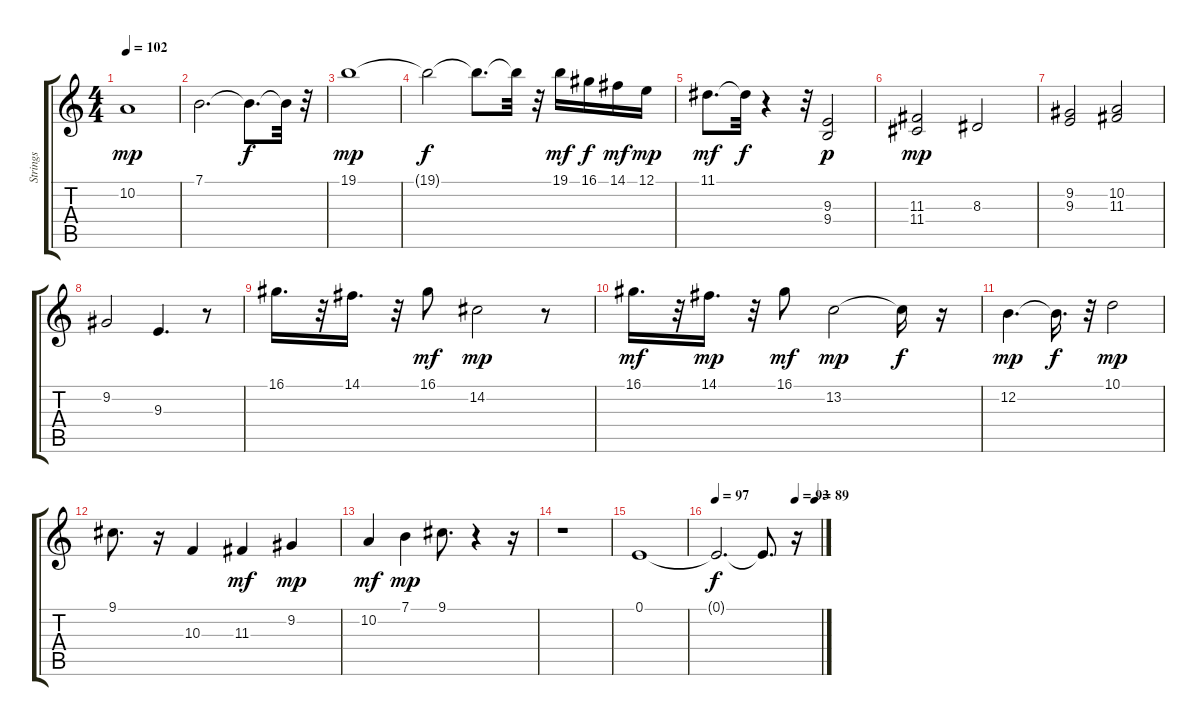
\track ("Strings" "Strings") {instrument stringensemble1}
\staff {score tabs}
\tuning (E4 B3 G3 D3 A2 E2) {hide}
\ts (4 4)
\tempo 102
\clef g2
\ks c
10.2.1{dy mp} |
7.1.2{d} 7.1{t}.8{d dy f} 7.1{t}.32 r.32 |
19.1.1{dy mp} |
19.1{t}.2{dy f} 19.1{t}.8{d} 19.1{t}.32 r.32 19.1.16{dy mf} 16.1.16{dy f} 14.1.16{dy mf} 12.1.16{dy mp} |
11.1.8{d dy mf} 11.1{t}.32{dy f} r.4 r.32 (9.3 9.4).2{dy p} |
(11.3 11.4).2{dy mp} 8.3.2 |
(9.2 9.3).2 (10.2 11.3).2 |
9.2.2 9.3.4{d} r.8 |
16.1.16{d} r.32 14.1.16{d} r.32 16.1.8{dy mf} 14.2.2{dy mp} r.8 |
16.1.16{d dy mf} r.32 14.1.16{d dy mp} r.32 16.1.8{dy mf} 13.2.2{dy mp} 13.2{t}.16{dy f} r.16 |
12.2.4{d dy mp} 12.2{t}.16{d dy f} r.32 10.1.2{dy mp} |
9.1.8{d} r.16 10.3.4 11.3.4{dy mf} 9.2.4{dy mp} |
10.2.4{dy mf} 7.1.4{dy mp} 9.1.8{d} r.4 r.16 |
r.1 |
0.1.1 |
\tempo 97
\tempo (93 0.7604166666666666)
\tempo (89 0.9479166666666666)
0.1{t}.2{d dy f} 0.1{t}.8{d} r.16
